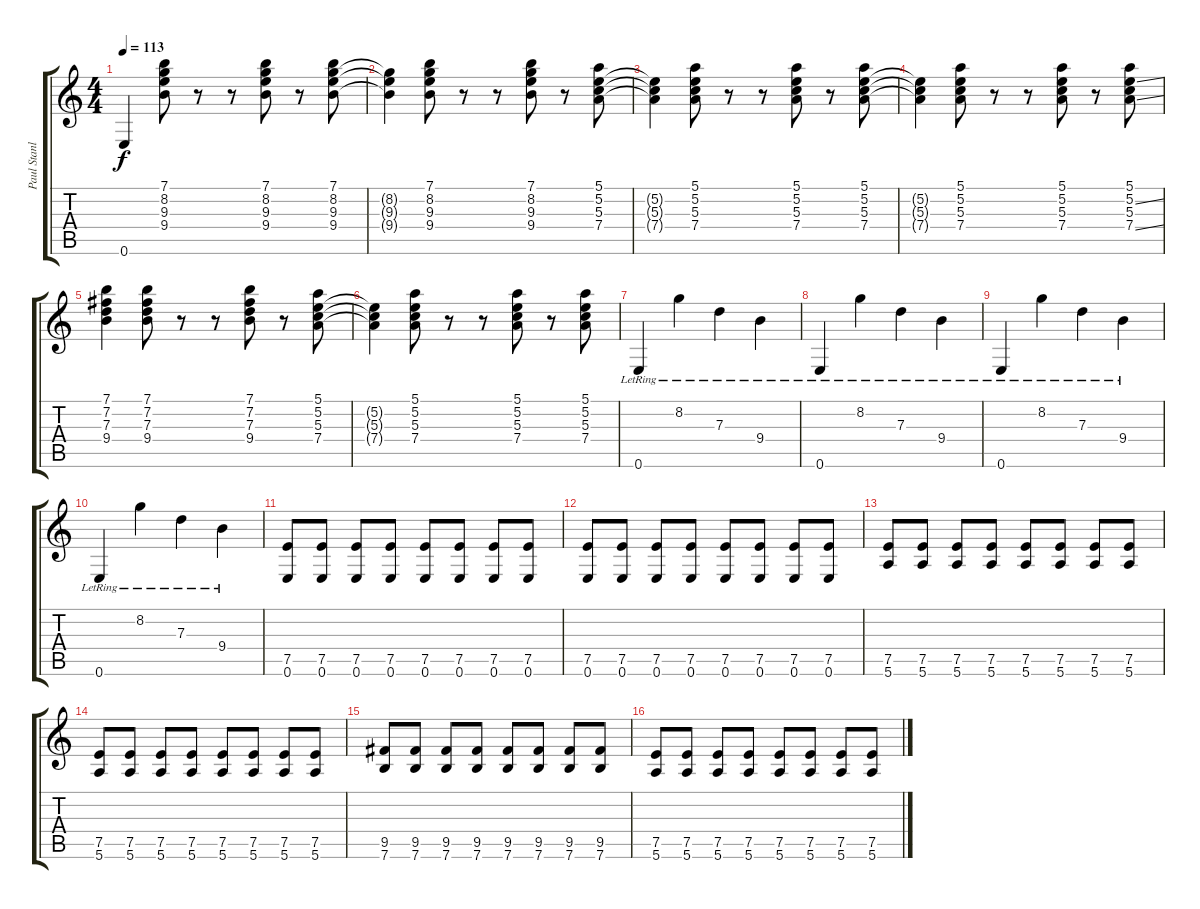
\track ("Paul Stanley" "Paul Stanl") {instrument acousticguitarsteel}
\staff {score tabs}
\tuning (E4 B3 G3 D3 A2 E2) {hide}
\ts (4 4)
\tempo 113
\clef g2
\ks c
0.6.4{dy f} (7.1 8.2 9.3 9.4).8 r.8 r.8 (7.1 8.2 9.3 9.4).8 r.8 (7.1 8.2 9.3 9.4).8 |
(8.2{t} 9.3{t} 9.4{t}).4 (7.1 8.2 9.3 9.4).8 r.8 r.8 (7.1 8.2 9.3 9.4).8 r.8 (5.1 5.2 5.3 7.4).8 |
(5.2{t} 5.3{t} 7.4{t}).4 (5.1 5.2 5.3 7.4).8 r.8 r.8 (5.1 5.2 5.3 7.4).8 r.8 (5.1 5.2 5.3 7.4).8 |
(5.2{t} 5.3{t} 7.4{t}).4 (5.1 5.2 5.3 7.4).8 r.8 r.8 (5.1 5.2 5.3 7.4).8 r.8 (5.1 5.2{ss} 5.3 7.4{ss}).8 |
(7.1 7.2 7.3 9.4).4 (7.1 7.2 7.3 9.4).8 r.8 r.8 (7.1 7.2 7.3 9.4).8 r.8 (5.1 5.2 5.3 7.4).8 |
(5.2{t} 5.3{t} 7.4{t}).4 (5.1 5.2 5.3 7.4).8 r.8 r.8 (5.1 5.2 5.3 7.4).8 r.8 (5.1 5.2 5.3 7.4).8 |
0.6{lr}.4{volume 16} 8.2{lr}.4 7.3{lr}.4 9.4{lr}.4 |
0.6{lr}.4 8.2{lr}.4 7.3{lr}.4 9.4{lr}.4 |
0.6{lr}.4 8.2{lr}.4 7.3{lr}.4 9.4{lr}.4 |
0.6{lr}.4 8.2{lr}.4 7.3{lr}.4 9.4{lr}.4 |
(7.5 0.6).8 (7.5 0.6).8 (7.5 0.6).8 (7.5 0.6).8 (7.5 0.6).8 (7.5 0.6).8 (7.5 0.6).8 (7.5 0.6).8 |
(7.5 0.6).8 (7.5 0.6).8 (7.5 0.6).8 (7.5 0.6).8 (7.5 0.6).8 (7.5 0.6).8 (7.5 0.6).8 (7.5 0.6).8 |
(7.5 5.6).8 (7.5 5.6).8 (7.5 5.6).8 (7.5 5.6).8 (7.5 5.6).8 (7.5 5.6).8 (7.5 5.6).8 (7.5 5.6).8 |
(7.5 5.6).8 (7.5 5.6).8 (7.5 5.6).8 (7.5 5.6).8 (7.5 5.6).8 (7.5 5.6).8 (7.5 5.6).8 (7.5 5.6).8 |
(9.5 7.6).8 (9.5 7.6).8 (9.5 7.6).8 (9.5 7.6).8 (9.5 7.6).8 (9.5 7.6).8 (9.5 7.6).8 (9.5 7.6).8 |
(7.5 5.6).8 (7.5 5.6).8 (7.5 5.6).8 (7.5 5.6).8 (7.5 5.6).8 (7.5 5.6).8 (7.5 5.6).8 (7.5 5.6).8
